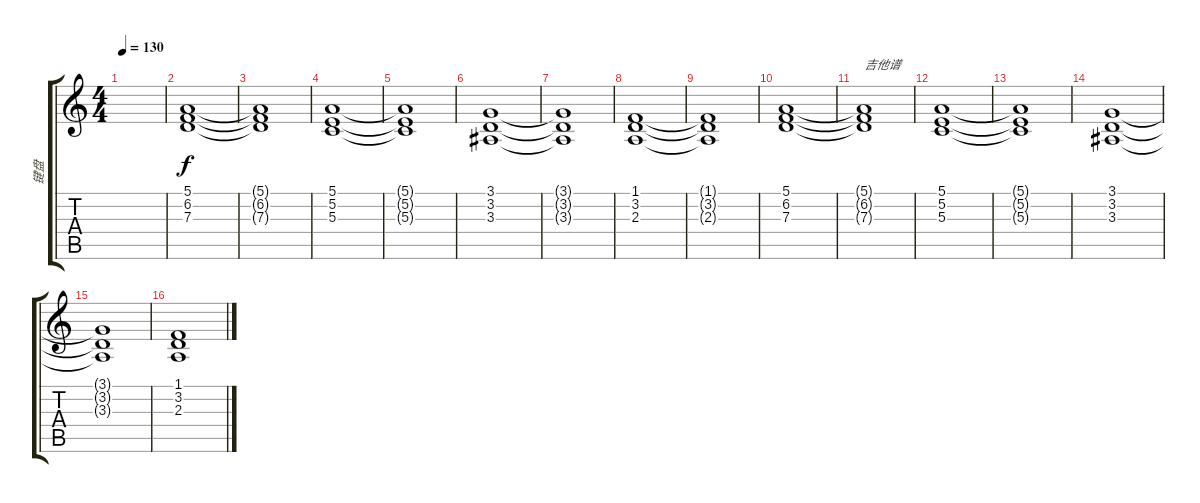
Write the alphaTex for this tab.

\track ("键盘" "键盘") {instrument stringensemble2}
\staff {score tabs}
\tuning (E4 B3 G3 D3 A2 E2) {hide}
\ts (4 4)
\tempo 130
\clef g2
\ks c
|
(5.1 6.2 7.3).1 |
(5.1{t} 6.2{t} 7.3{t}).1 |
(5.1 5.2 5.3).1 |
(5.1{t} 5.2{t} 5.3{t}).1 |
(3.1 3.2 3.3).1 |
(3.1{t} 3.2{t} 3.3{t}).1 |
(1.1 3.2 2.3).1 |
(1.1{t} 3.2{t} 2.3{t}).1 |
(5.1 6.2 7.3).1 |
(5.1{t} 6.2{t} 7.3{t}).1{txt "吉他谱"} |
(5.1 5.2 5.3).1 |
(5.1{t} 5.2{t} 5.3{t}).1 |
(3.1 3.2 3.3).1 |
(3.1{t} 3.2{t} 3.3{t}).1 |
(1.1 3.2 2.3).1
